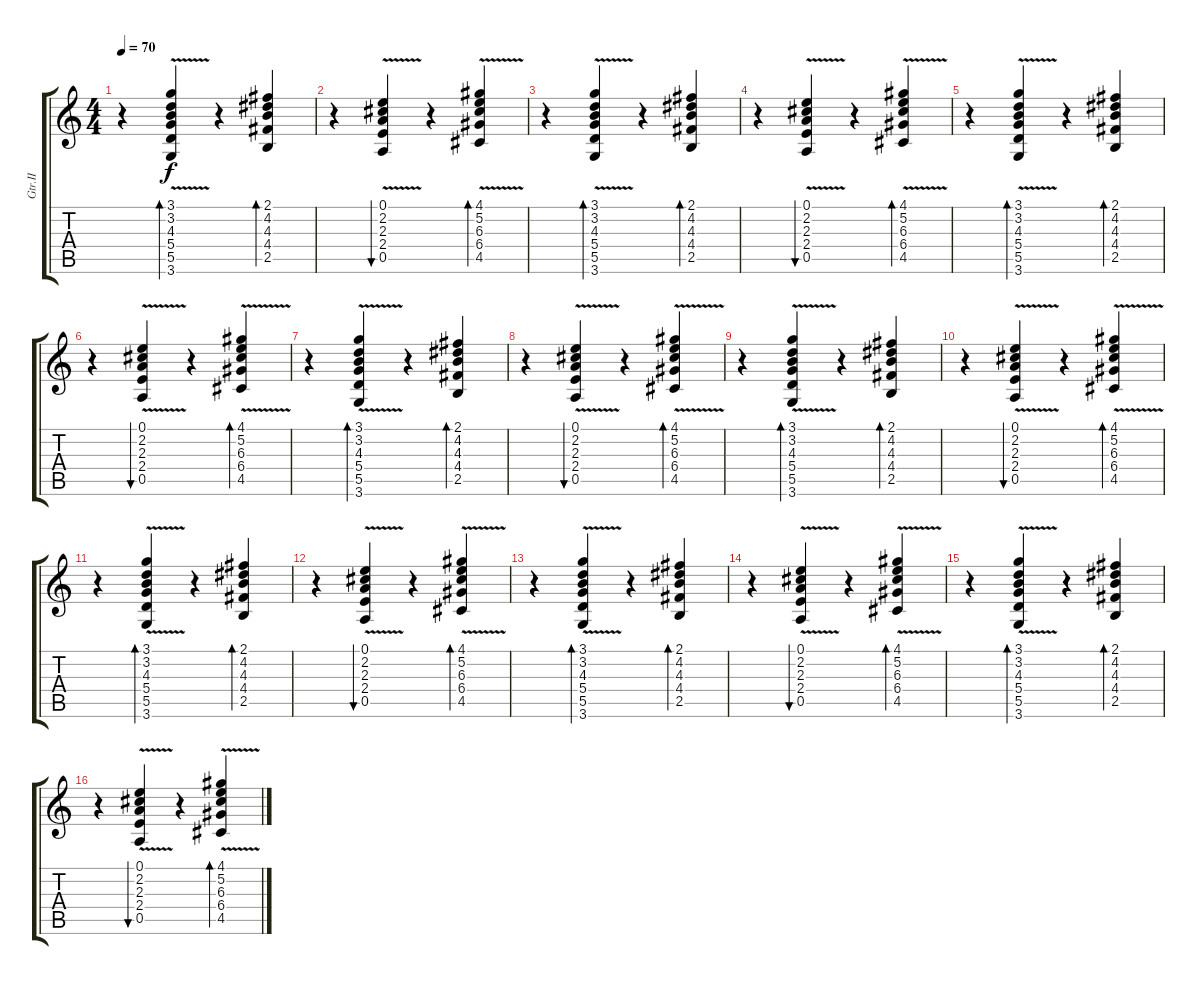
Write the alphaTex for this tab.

\track ("Gtr.II" "Gtr.II") {instrument electricguitarclean}
\staff {score tabs}
\tuning (E4 B3 G3 D3 A2 E2) {hide}
\ts (4 4)
\tempo 70
\clef g2
\ks c
r.4{dy f} (3.1{v} 3.2 4.3 5.4 5.5 3.6).4{bd 120} r.4 (2.1 4.2 4.3 4.4 2.5).4{bd 120} |
r.4 (0.1 2.2 2.3 2.4 0.5{v}).4{bu 120} r.4 (4.1 5.2 6.3 6.4{v} 4.5).4{bd 120} |
r.4 (3.1{v} 3.2 4.3 5.4 5.5 3.6).4{bd 120} r.4 (2.1 4.2 4.3 4.4 2.5).4{bd 120} |
r.4 (0.1 2.2 2.3 2.4 0.5{v}).4{bu 120} r.4 (4.1 5.2 6.3 6.4{v} 4.5).4{bd 120} |
r.4 (3.1{v} 3.2 4.3 5.4 5.5 3.6).4{bd 120} r.4 (2.1 4.2 4.3 4.4 2.5).4{bd 120} |
r.4 (0.1 2.2 2.3 2.4 0.5{v}).4{bu 120} r.4 (4.1 5.2 6.3 6.4{v} 4.5).4{bd 120} |
r.4 (3.1{v} 3.2 4.3 5.4 5.5 3.6).4{bd 120} r.4 (2.1 4.2 4.3 4.4 2.5).4{bd 120} |
r.4 (0.1 2.2 2.3 2.4 0.5{v}).4{bu 120} r.4 (4.1 5.2 6.3 6.4{v} 4.5).4{bd 120} |
r.4 (3.1{v} 3.2 4.3 5.4 5.5 3.6).4{bd 120} r.4 (2.1 4.2 4.3 4.4 2.5).4{bd 120} |
r.4 (0.1 2.2 2.3 2.4 0.5{v}).4{bu 120} r.4 (4.1 5.2 6.3 6.4{v} 4.5).4{bd 120} |
r.4 (3.1{v} 3.2 4.3 5.4 5.5 3.6).4{bd 120} r.4 (2.1 4.2 4.3 4.4 2.5).4{bd 120} |
r.4 (0.1 2.2 2.3 2.4 0.5{v}).4{bu 120} r.4 (4.1 5.2 6.3 6.4{v} 4.5).4{bd 120} |
r.4 (3.1{v} 3.2 4.3 5.4 5.5 3.6).4{bd 120} r.4 (2.1 4.2 4.3 4.4 2.5).4{bd 120} |
r.4 (0.1 2.2 2.3 2.4 0.5{v}).4{bu 120} r.4 (4.1 5.2 6.3 6.4{v} 4.5).4{bd 120} |
r.4 (3.1{v} 3.2 4.3 5.4 5.5 3.6).4{bd 120} r.4 (2.1 4.2 4.3 4.4 2.5).4{bd 120} |
r.4 (0.1 2.2 2.3 2.4 0.5{v}).4{bu 120} r.4 (4.1 5.2 6.3 6.4{v} 4.5).4{bd 120}
